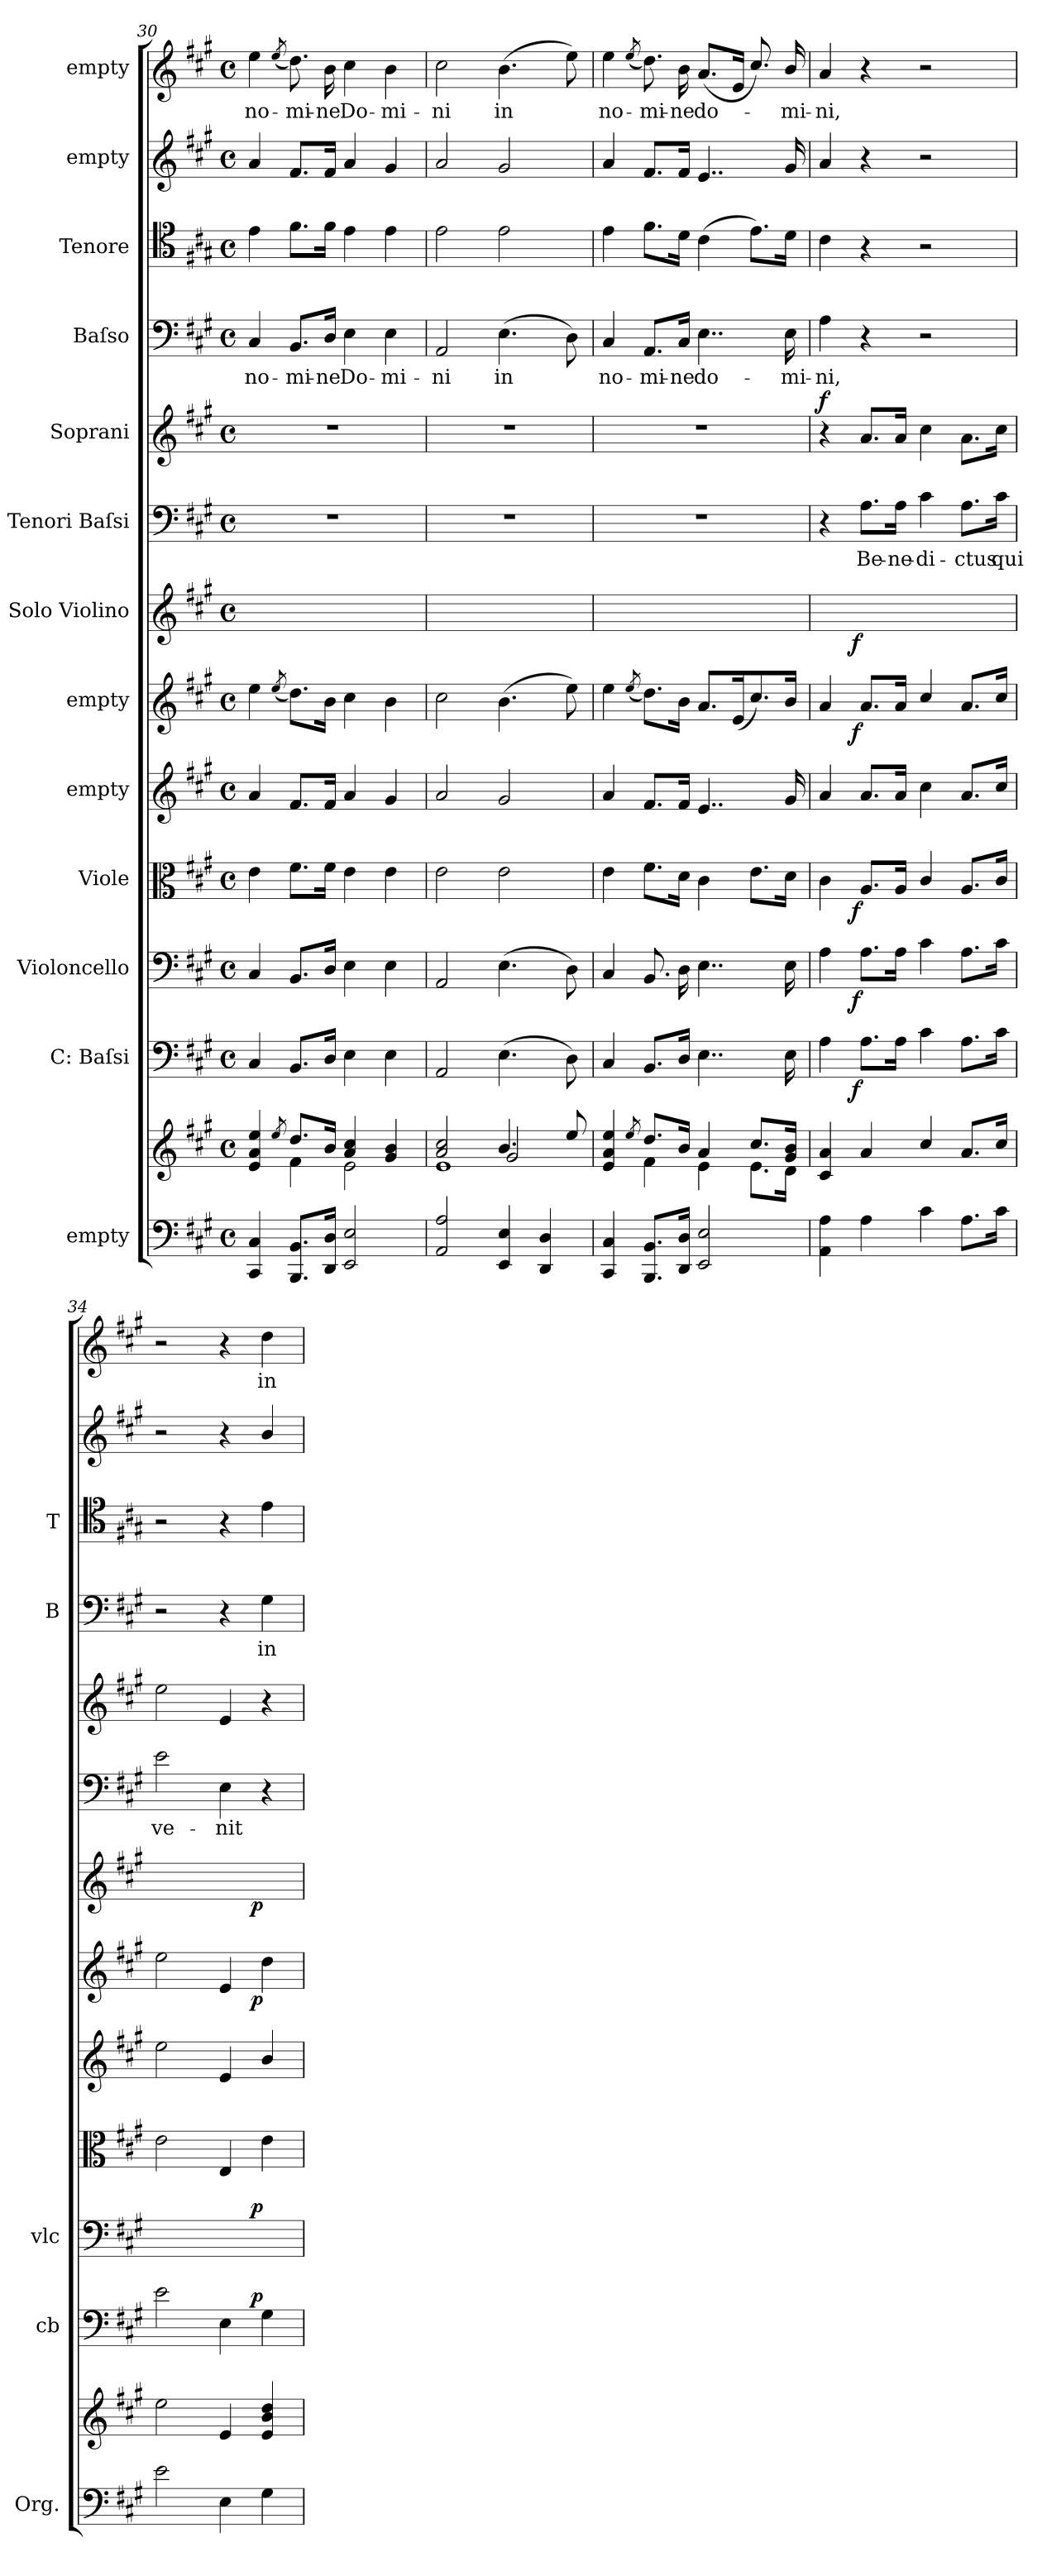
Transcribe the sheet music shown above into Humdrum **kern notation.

**kern	**kern	**kern	**dynam	**kern	**dynam	**kern	**dynam	**kern	**kern	**dynam	**kern	**dynam	**kern	**text	**kern	**dynam	**kern	**text	**kern	**kern	**kern	**text
*part13	*part13	*part12	*part12	*part11	*part11	*part10	*part10	*part9	*part8	*part8	*part7	*part7	*part6	*part6	*part5	*part5	*part4	*part4	*part3	*part2	*part1	*part1
*staff14	*staff13	*staff12	*staff12	*staff11	*staff11	*staff10	*staff10	*staff9	*staff8	*staff8	*staff7	*staff7	*staff6	*staff6	*staff5	*staff5	*staff4	*staff4	*staff3	*staff2	*staff1	*staff1
*I"empty	*	*I"C: Baſsi	*	*I"Violoncello	*	*I"Viole	*	*I"empty	*I"empty	*	*I"Solo Violino	*	*I"Tenori Baſsi	*	*I"Soprani	*	*I"Baſso	*	*I"Tenore	*I"empty	*I"empty	*
*I'Org.	*	*I'cb	*	*I'vlc	*	*	*	*	*	*	*	*	*	*	*	*	*I'B	*	*I'T	*	*	*
*clefF4	*clefG2	*clefF4	*	*clefF4	*	*clefC3	*	*clefG2	*clefG2	*	*clefG2	*	*clefF4	*	*clefG2	*	*clefF4	*	*clefC4	*clefG2	*clefG2	*
*k[f#c#g#]	*k[f#c#g#]	*k[f#c#g#]	*	*k[f#c#g#]	*	*k[f#c#g#]	*	*k[f#c#g#]	*k[f#c#g#]	*	*k[f#c#g#]	*	*k[f#c#g#]	*	*k[f#c#g#]	*	*k[f#c#g#]	*	*k[f#c#g#]	*k[f#c#g#]	*k[f#c#g#]	*
*A:	*A:	*A:	*	*A:	*	*A:	*	*A:	*A:	*	*A:	*	*A:	*	*A:	*	*A:	*	*A:	*A:	*A:	*
*M4/4	*M4/4	*M4/4	*	*M4/4	*	*M4/4	*	*M4/4	*M4/4	*	*M4/4	*	*M4/4	*	*M4/4	*	*M4/4	*	*M4/4	*M4/4	*M4/4	*
*met(c)	*met(c)	*met(c)	*	*met(c)	*	*met(c)	*	*met(c)	*met(c)	*	*met(c)	*	*met(c)	*	*met(c)	*	*met(c)	*	*met(c)	*met(c)	*met(c)	*
=30	=30	=30	=30	=30	=30	=30	=30	=30	=30	=30	=30	=30	=30	=30	=30	=30	=30	=30	=30	=30	=30	=30
*	*^	*	*	*	*	*	*	*	*	*	*	*	*	*	*	*	*	*	*	*	*	*
4CC#/ 4C#/	4e/ 4a/ 4ee/	4ryy	4C#/	.	4C#	.	4e\	.	4a/	4ee\	.	4ee\yy	.	1r	.	1r	.	4C#/	no-	4e\	4a/	4ee\	no-
.	8qee/	.	.	.	.	.	.	.	.	(8qee/	.	(8qee/yy	.	.	.	.	.	.	.	.	.	(8qee/	.
8.BBB/ 8.BB/L	8.dd/L	4f#\	8.BB/L	.	8.BBL	.	8.f#\L	.	8.f#/L	8.dd\L)	.	8.dd\Lyy)	.	.	.	.	.	8.BB/L	-mi-	8.f#\L	8.f#/L	8.dd\)	-mi-
16DD/ 16D/Jk	16b/Jk	.	16D/Jk	.	16DJk	.	16f#\Jk	.	16f#/Jk	16b\Jk	.	16b\Jkyy	.	.	.	.	.	16D/Jk	-ne	16f#\Jk	16f#/Jk	16b\	-ne
2EE/ 2E/	4a/ 4cc#/	2e\	4E\	.	4E\	.	4e\	.	4a/	4cc#\	.	4cc#\yy	.	.	.	.	.	4E\	Do-	4e\	4a/	4cc#\	Do-
.	4g#/ 4b/	.	4E\	.	4E\	.	4e\	.	4g#/	4b\	.	4b\yy	.	.	.	.	.	4E\	-mi-	4e\	4g#/	4b\	-mi-
=31	=31	=31	=31	=31	=31	=31	=31	=31	=31	=31	=31	=31	=31	=31	=31	=31	=31	=31	=31	=31	=31	=31	=31
*	*	*^	*	*	*	*	*	*	*	*	*	*	*	*	*	*	*	*	*	*	*	*	*
2AA/ 2A/	2a/ 2cc#/	1e	2ryy	2AA/	.	2AA	.	2e\	.	2a/	2cc#\	.	2cc#\yy	.	1r	.	1r	.	2AA/	-ni	2e\	2a/	2cc#\	-ni
4EE/ 4E/	4.b/	.	2g#/	(4.E\	.	(4.E\	.	2e\	.	2g#/	(4.b\	.	(4.b\yy	.	.	.	.	.	(4.E\	in	2e\	2g#/	(4.b\	in
4DD/ 4D/	.	.	.	.	.	.	.	.	.	.	.	.	.	.	.	.	.	.	.	.	.	.	.	.
.	8ee/	.	.	8D\)	.	8D)	.	.	.	.	8ee\)	.	8ee\yy)	.	.	.	.	.	8D\)	.	.	.	8ee\)	.
*	*	*v	*v	*	*	*	*	*	*	*	*	*	*	*	*	*	*	*	*	*	*	*	*	*
=32	=32	=32	=32	=32	=32	=32	=32	=32	=32	=32	=32	=32	=32	=32	=32	=32	=32	=32	=32	=32	=32	=32	=32
4CC#/ 4C#/	4e/ 4a/ 4ee/	4ryy	4C#/	.	4C#	.	4e\	.	4a/	4ee\	.	4ee\yy	.	1r	.	1r	.	4C#/	no-	4e\	4a/	4ee\	no-
.	8qee/	.	.	.	.	.	.	.	.	(8qee/	.	(8qee/yy	.	.	.	.	.	.	.	.	.	(8qee/	.
8.BBB/ 8.BB/L	8.dd/L	4f#\	8.BB/L	.	8.BB	.	8.f#\L	.	8.f#/L	8.dd\L)	.	8.dd\Lyy)	.	.	.	.	.	8.AA/L	-mi-	8.f#\L	8.f#/L	8.dd\)	-mi-
16DD/ 16D/Jk	16b/Jk	.	16D/Jk	.	16D	.	16d\Jk	.	16f#/Jk	16b\Jk	.	16b\Jkyy	.	.	.	.	.	16C#/Jk	-ne	16d\Jk	16f#/Jk	16b\	-ne
2EE/ 2E/	4a/	4e\	4..E\	.	4..E\	.	4c#\	.	4..e/	8.a/L	.	8.a/Lyy	.	.	.	.	.	4..E\	do-	(4c#\	4..e/	(>8.a/L	do-
.	.	.	.	.	.	.	.	.	.	(16e/K	.	(16e/Kyy	.	.	.	.	.	.	.	.	.	16e/Jk	.
.	8.cc#/L	8.e\L	.	.	.	.	8.e\L	.	.	8.cc#/)	.	8.cc#/yy)	.	.	.	.	.	.	.	8.e\L)	.	8.cc#/)	.
.	16g#/ 16b/Jk	16d\Jk	16E\	.	16E\	.	16d\Jk	.	16g#/	16b/Jk	.	16b/Jkyy	.	.	.	.	.	16E\	-mi-	16d\Jk	16g#/	16b/	-mi-
=33	=33	=33	=33	=33	=33	=33	=33	=33	=33	=33	=33	=33	=33	=33	=33	=33	=33	=33	=33	=33	=33	=33	=33
!	!	!	!	!	!	!	!	!	!	!	!	!	!	!	!	!	!LO:DY:a	!	!	!	!	!	!
*	*v	*v	*	*	*	*	*	*	*	*	*	*	*	*	*	*	*	*	*	*	*	*	*
4AA\ 4A\	4c#/ 4a/	4A\	.	4A\	.	4c#\	.	4a/	4a/	.	4a/yy	.	4r	.	4r	f	4A\	-ni,	4c#\	4a/	4a/	-ni,
!	!	!	!LO:DY:rj	!	!LO:DY:rj	!	!LO:DY:rj	!	!	!LO:DY:rj	!	!LO:DY:rj	!	!	!	!	!	!	!	!	!	!
4A\	4a/	8.A\L	f	8.A\L	f	8.A/L	f	8.a/L	8.a/L	f	8.a/Lyy	f	8.A\L	Be-	8.a/L	.	4r	.	4r	4r	4r	.
.	.	16A\Jk	.	16A\Jk	.	16A/Jk	.	16a/Jk	16a/Jk	.	16a/Jkyy	.	16A\Jk	-ne-	16a/Jk	.	.	.	.	.	.	.
4c#\	4cc#/	4c#\	.	4c#\	.	4c#/	.	4cc#\	4cc#/	.	4cc#/yy	.	4c#\	-di-	4cc#\	.	2r	.	2r	2r	2r	.
8.A\L	8.a/L	8.A\L	.	8.A\L	.	8.A/L	.	8.a/L	8.a/L	.	8.a/Lyy	.	8.A\L	-ctus	8.a\L	.	.	.	.	.	.	.
16c#\Jk	16cc#/Jk	16c#\Jk	.	16c#\Jk	.	16c#/Jk	.	16cc#/Jk	16cc#/Jk	.	16cc#/Jkyy	.	16c#\Jk	qui	16cc#\Jk	.	.	.	.	.	.	.
=34	=34	=34	=34	=34	=34	=34	=34	=34	=34	=34	=34	=34	=34	=34	=34	=34	=34	=34	=34	=34	=34	=34
2e\	2ee\	2e\	.	2e\yy	.	2e\	.	2ee\	2ee\	.	2ee\yy	.	2e\	ve-	2ee\	.	2r	.	2r	2r	2r	.
4E\	4e/	4E\	.	4E\yy	.	4E/	.	4e/	4e/	.	4e/yy	.	4E\	-nit	4e/	.	4r	.	4r	4r	4r	.
!	!	!	!LO:DY:a:rj	!	!LO:DY:a:rj	!	!	!	!	!LO:DY:rj	!	!LO:DY:rj	!	!	!	!	!	!	!	!	!	!
4G#\	4e/ 4b/ 4dd/	4G#\	p	4G#\yy	p	4e\	.	4b/	4dd\	p	4dd\yy	p	4r	.	4r	.	4G#\	in	4e\	4b/	4dd\	in
=	=	=	=	=	=	=	=	=	=	=	=	=	=	=	=	=	=	=	=	=	=	=
*-	*-	*-	*-	*-	*-	*-	*-	*-	*-	*-	*-	*-	*-	*-	*-	*-	*-	*-	*-	*-	*-	*-
